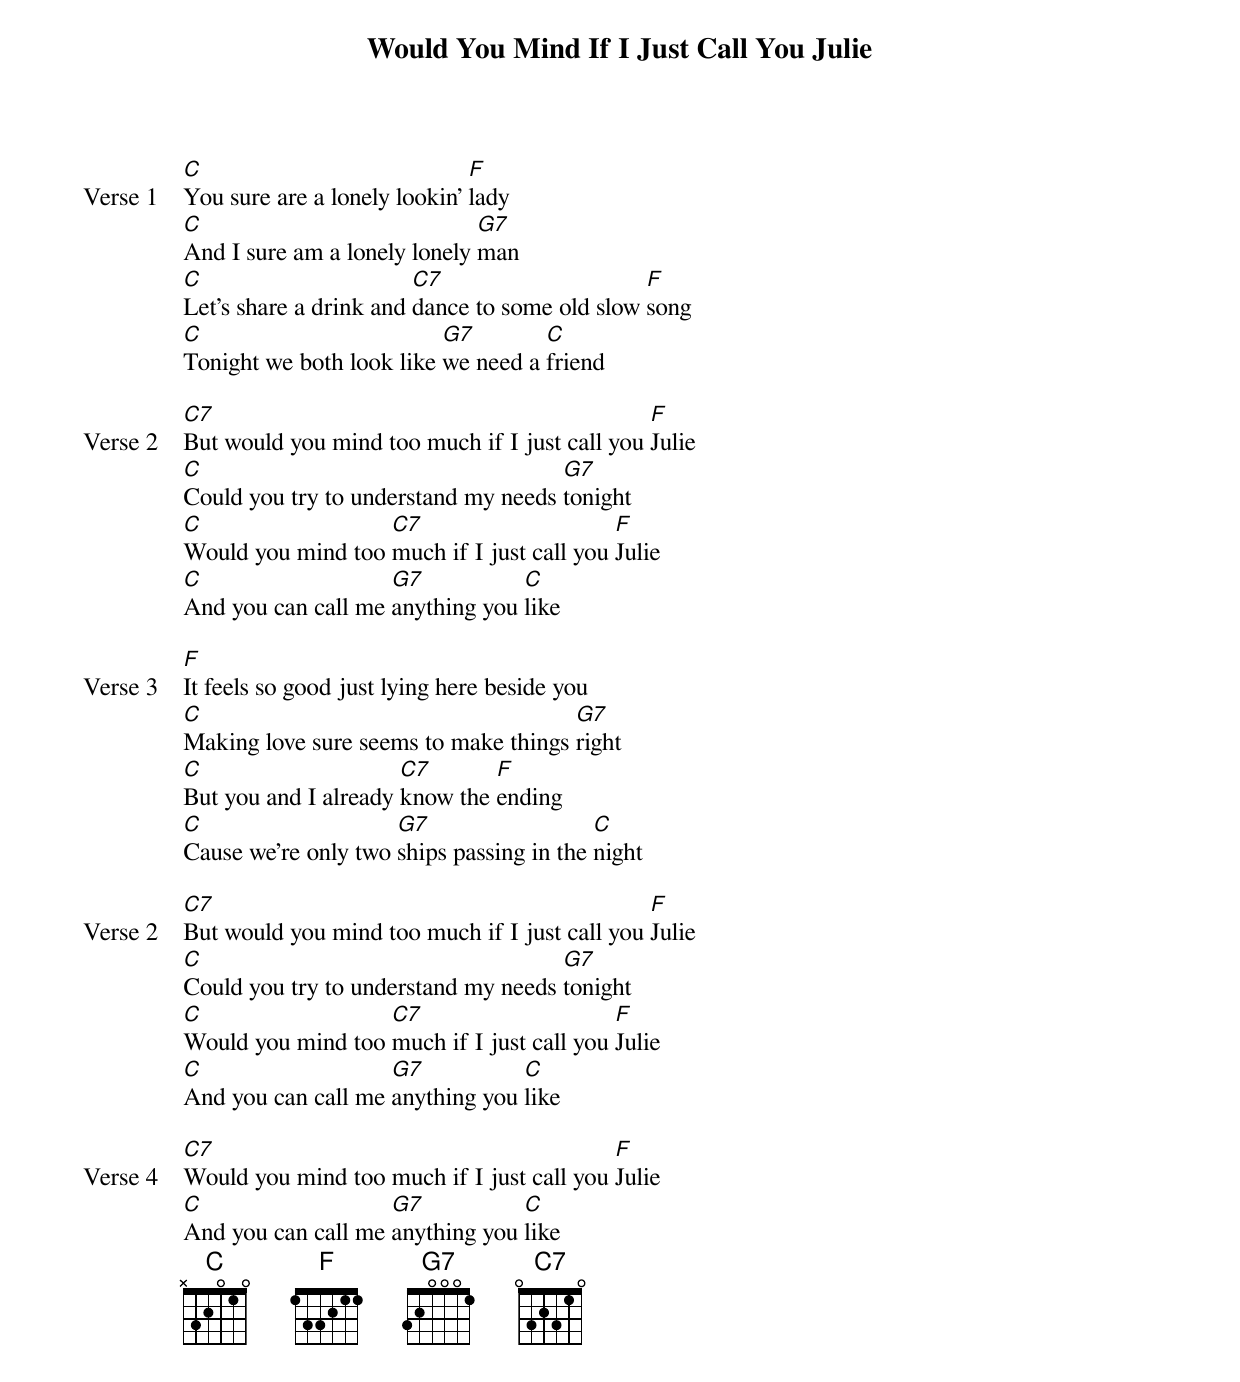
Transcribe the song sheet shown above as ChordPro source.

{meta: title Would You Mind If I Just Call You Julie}
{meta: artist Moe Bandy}
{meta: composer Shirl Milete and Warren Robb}

{start_of_verse: Verse 1}
[C]You sure are a lonely lookin' [F]lady
[C]And I sure am a lonely lonely [G7]man
[C]Let's share a drink and [C7]dance to some old slow [F]song
[C]Tonight we both look like [G7]we need a [C]friend
{end_of_verse}

{start_of_verse: Verse 2}
[C7]But would you mind too much if I just call you [F]Julie
[C]Could you try to understand my needs [G7]tonight
[C]Would you mind too [C7]much if I just call you [F]Julie
[C]And you can call me [G7]anything you [C]like
{end_of_verse}

{start_of_verse: Verse 3}
[F]It feels so good just lying here beside you
[C]Making love sure seems to make things [G7]right
[C]But you and I already [C7]know the [F]ending
[C]Cause we're only two [G7]ships passing in the [C]night
{end_of_verse}

{start_of_verse: Verse 2}
[C7]But would you mind too much if I just call you [F]Julie
[C]Could you try to understand my needs [G7]tonight
[C]Would you mind too [C7]much if I just call you [F]Julie
[C]And you can call me [G7]anything you [C]like
{end_of_verse}

{start_of_verse: Verse 4}
[C7]Would you mind too much if I just call you [F]Julie
[C]And you can call me [G7]anything you [C]like
{end_of_verse}
